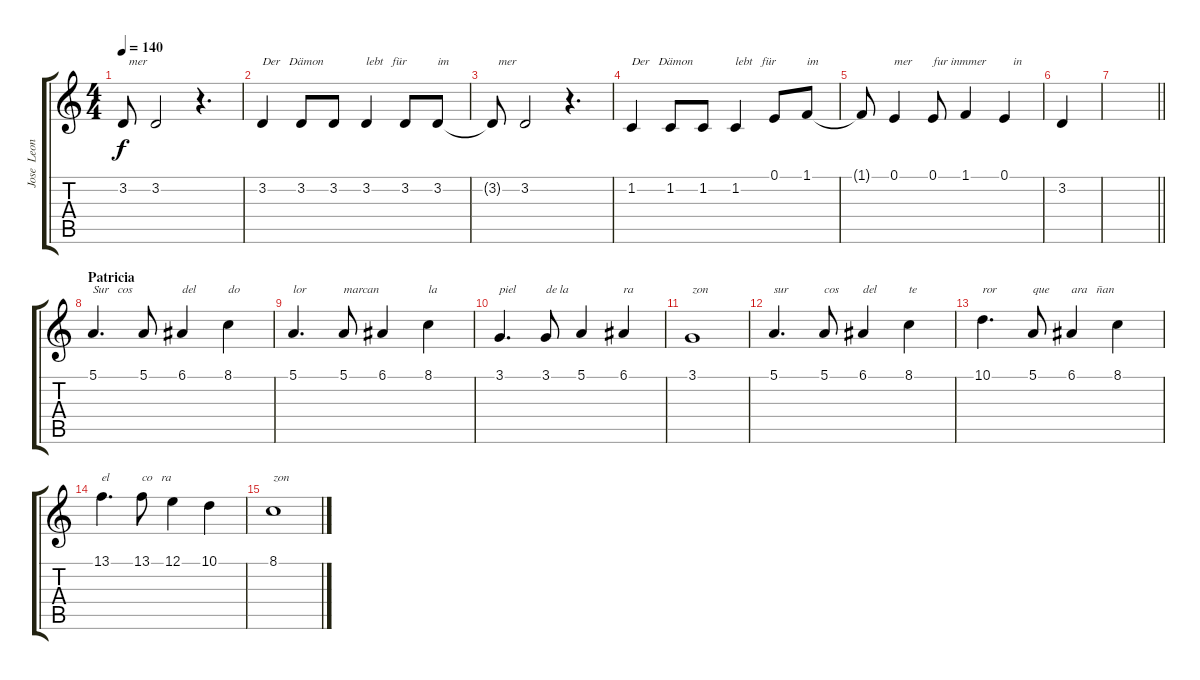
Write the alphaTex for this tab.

\track ("Jose  Leon y patricia" "Jose  Leon") {instrument lead6voice}
\staff {score tabs}
\tuning (E4 B3 G3 D3 A2 E2) {hide}
\ts (4 4)
\tempo 140
\clef g2
\ks c
3.2{t}.8{txt "  mer" dy f} 3.2.2 r.4{d} |
3.2.4{txt "Der   Dämon"} 3.2.8 3.2.8 3.2.4{txt "lebt   für "} 3.2.8 3.2.8{txt "im"} |
3.2{t}.8{txt "  mer"} 3.2.2 r.4{d} |
1.2.4{txt "Der   Dämon"} 1.2.8 1.2.8 1.2.4{txt "lebt   für "} 0.1.8 1.1.8{txt "im"} |
1.1{t}.8 0.1.4{txt "mer"} 0.1.8{txt "fur inmmer"} 1.1.4 0.1.4{txt "   in"} |
3.2.4 |
\barLineRight lightlight
|
\section ("" "Patricia")
5.1.4{d txt "Sur   cos" instrument clarinet} 5.1.8 6.1.4{txt "del"} 8.1.4{txt "do"} |
5.1.4{d txt "lor"} 5.1.8{txt "marcan"} 6.1.4 8.1.4{txt "la"} |
3.1.4{d txt "piel"} 3.1.8{txt "de la"} 5.1.4 6.1.4{txt "ra"} |
3.1.1{txt "zon"} |
5.1.4{d txt "sur"} 5.1.8{txt "cos"} 6.1.4{txt "del"} 8.1.4{txt "te"} |
10.1.4{d txt "ror"} 5.1.8{txt "que"} 6.1.4{txt "ara   ñan"} 8.1.4 |
13.1.4{d txt "el"} 13.1.8{txt "co   ra"} 12.1.4 10.1.4 |
8.1.1{txt "zon"}
